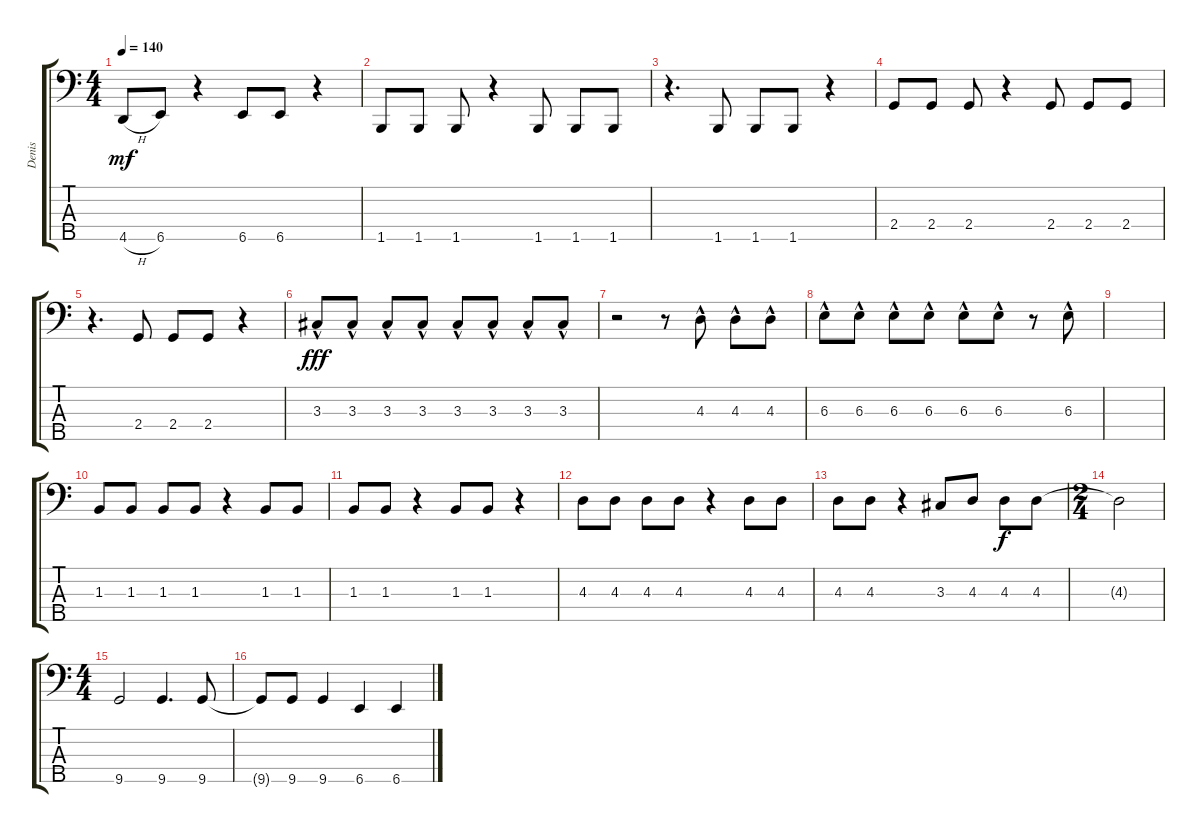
\track ("Denis" "Denis") {instrument electricbasspick}
\staff {score tabs}
\tuning (Ab2 Eb2 Bb1 F1 Bb0) {hide}
\ts (4 4)
\tempo 140
\clef f4
\ks c
4.5{h}.8{dy mf} 6.5.8 r.4 6.5.8 6.5.8 r.4 |
1.5.8 1.5.8 1.5.8 r.4 1.5.8 1.5.8 1.5.8 |
r.4{d} 1.5.8 1.5.8 1.5.8 r.4 |
2.4.8 2.4.8 2.4.8 r.4 2.4.8 2.4.8 2.4.8 |
r.4{d} 2.4.8 2.4.8 2.4.8 r.4 |
3.3{hac}.8{dy fff} 3.3{hac}.8 3.3{hac}.8 3.3{hac}.8 3.3{hac}.8 3.3{hac}.8 3.3{hac}.8 3.3{hac}.8 |
r.2 r.8 4.3{hac}.8 4.3{hac}.8 4.3{hac}.8 |
6.3{hac}.8 6.3{hac}.8 6.3{hac}.8 6.3{hac}.8 6.3{hac}.8 6.3{hac}.8 r.8 6.3{hac}.8 |
|
1.3.8 1.3.8 1.3.8 1.3.8 r.4 1.3.8 1.3.8 |
1.3.8 1.3.8 r.4 1.3.8 1.3.8 r.4 |
4.3.8 4.3.8 4.3.8 4.3.8 r.4 4.3.8 4.3.8 |
4.3.8 4.3.8 r.4 3.3.8 4.3.8 4.3.8{dy f} 4.3.8 |
\ts (2 4)
4.3{t}.2 |
\ts (4 4)
9.5.2 9.5.4{d} 9.5.8 |
9.5{t}.8 9.5.8 9.5.4 6.5.4 6.5.4
